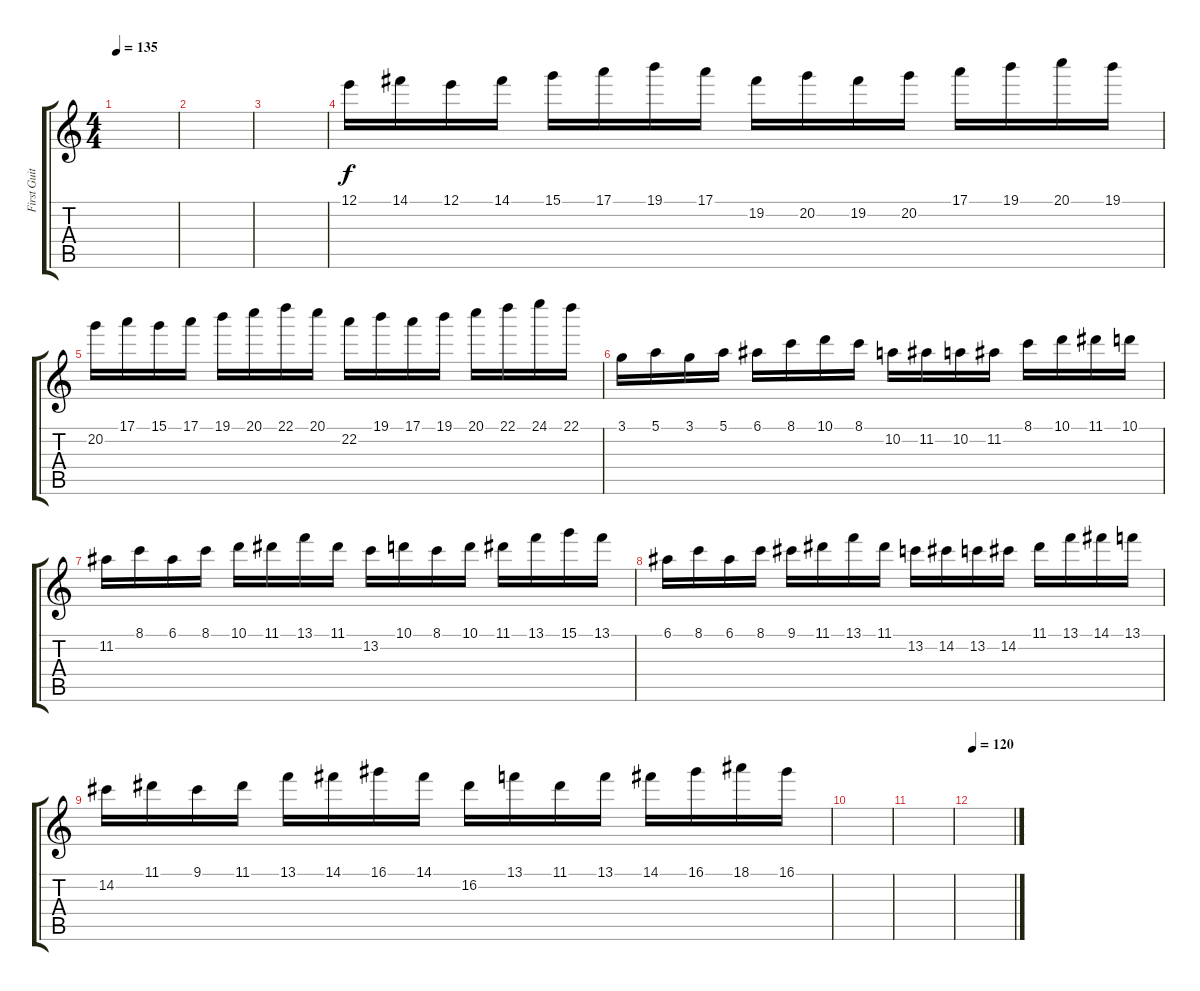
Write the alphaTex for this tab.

\track ("First Guitar" "First Guit") {instrument overdrivenguitar}
\staff {score tabs}
\tuning (E4 B3 G3 D3 A2 E2) {hide}
\ts (4 4)
\tempo 135
\clef g2
\ks c
|
|
|
12.1.16{dy f} 14.1.16 12.1.16 14.1.16 15.1.16 17.1.16 19.1.16 17.1.16 19.2.16 20.2.16 19.2.16 20.2.16 17.1.16 19.1.16 20.1.16 19.1.16 |
20.2.16 17.1.16 15.1.16 17.1.16 19.1.16 20.1.16 22.1.16 20.1.16 22.2.16 19.1.16 17.1.16 19.1.16 20.1.16 22.1.16 24.1.16 22.1.16 |
3.1.16 5.1.16 3.1.16 5.1.16 6.1.16 8.1.16 10.1.16 8.1.16 10.2.16 11.2.16 10.2.16 11.2.16 8.1.16 10.1.16 11.1.16 10.1.16 |
11.2.16 8.1.16 6.1.16 8.1.16 10.1.16 11.1.16 13.1.16 11.1.16 13.2.16 10.1.16 8.1.16 10.1.16 11.1.16 13.1.16 15.1.16 13.1.16 |
6.1.16 8.1.16 6.1.16 8.1.16 9.1.16 11.1.16 13.1.16 11.1.16 13.2.16 14.2.16 13.2.16 14.2.16 11.1.16 13.1.16 14.1.16 13.1.16 |
14.2.16 11.1.16 9.1.16 11.1.16 13.1.16 14.1.16 16.1.16 14.1.16 16.2.16 13.1.16 11.1.16 13.1.16 14.1.16 16.1.16 18.1.16 16.1.16 |
|
|
\tempo 120
